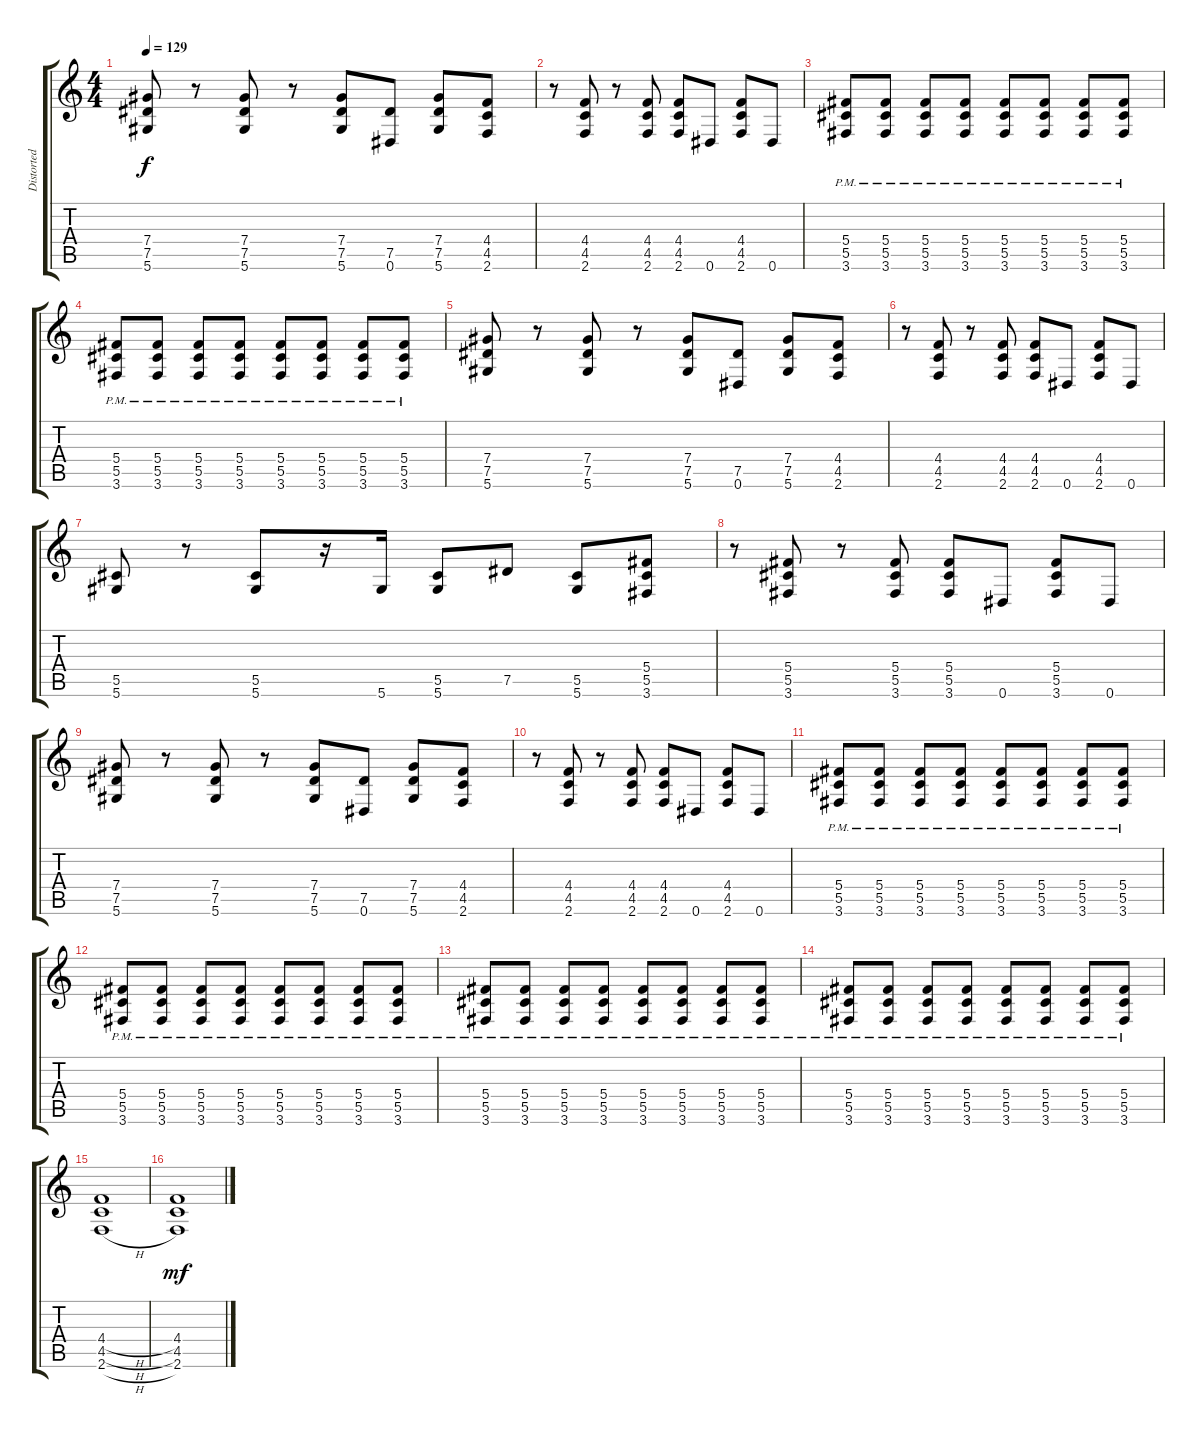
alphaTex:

\track ("Distorted Chorus (2 Guitars)" "Distorted ") {instrument distortionguitar}
\staff {score tabs}
\tuning (Eb4 Bb3 Gb3 Db3 Ab2 Eb2) {hide}
\ts (4 4)
\tempo 129
\clef g2
\ks c
(7.4 7.5 5.6).8{dy f} r.8 (7.4 7.5 5.6).8 r.8 (7.4 7.5 5.6).8 (7.5 0.6).8 (7.4 7.5 5.6).8 (4.4 4.5 2.6).8 |
r.8 (4.4 4.5 2.6).8 r.8 (4.4 4.5 2.6).8 (4.4 4.5 2.6).8 0.6.8 (4.4 4.5 2.6).8 0.6.8 |
(5.4{pm} 5.5{pm} 3.6).8 (5.4{pm} 5.5{pm} 3.6).8 (5.4{pm} 5.5{pm} 3.6).8 (5.4{pm} 5.5{pm} 3.6).8 (5.4{pm} 5.5{pm} 3.6).8 (5.4{pm} 5.5{pm} 3.6).8 (5.4{pm} 5.5{pm} 3.6).8 (5.4{pm} 5.5{pm} 3.6).8 |
(5.4{pm} 5.5{pm} 3.6).8 (5.4{pm} 5.5{pm} 3.6).8 (5.4{pm} 5.5{pm} 3.6).8 (5.4{pm} 5.5{pm} 3.6).8 (5.4{pm} 5.5{pm} 3.6).8 (5.4{pm} 5.5{pm} 3.6).8 (5.4{pm} 5.5{pm} 3.6).8 (5.4{pm} 5.5{pm} 3.6).8 |
(7.4 7.5 5.6).8 r.8 (7.4 7.5 5.6).8 r.8 (7.4 7.5 5.6).8 (7.5 0.6).8 (7.4 7.5 5.6).8 (4.4 4.5 2.6).8 |
r.8 (4.4 4.5 2.6).8 r.8 (4.4 4.5 2.6).8 (4.4 4.5 2.6).8 0.6.8 (4.4 4.5 2.6).8 0.6.8 |
(5.5 5.6).8 r.8 (5.5 5.6).8 r.16 5.6.16 (5.5 5.6).8 7.5.8 (5.5 5.6).8 (5.4 5.5 3.6).8 |
r.8 (5.4 5.5 3.6).8 r.8 (5.4 5.5 3.6).8 (5.4 5.5 3.6).8 0.6.8 (5.4 5.5 3.6).8 0.6.8 |
(7.4 7.5 5.6).8 r.8 (7.4 7.5 5.6).8 r.8 (7.4 7.5 5.6).8 (7.5 0.6).8 (7.4 7.5 5.6).8 (4.4 4.5 2.6).8 |
r.8 (4.4 4.5 2.6).8 r.8 (4.4 4.5 2.6).8 (4.4 4.5 2.6).8 0.6.8 (4.4 4.5 2.6).8 0.6.8 |
(5.4{pm} 5.5{pm} 3.6).8 (5.4{pm} 5.5{pm} 3.6).8 (5.4{pm} 5.5{pm} 3.6).8 (5.4{pm} 5.5{pm} 3.6).8 (5.4{pm} 5.5{pm} 3.6).8 (5.4{pm} 5.5{pm} 3.6).8 (5.4{pm} 5.5{pm} 3.6).8 (5.4{pm} 5.5{pm} 3.6).8 |
(5.4{pm} 5.5{pm} 3.6).8 (5.4{pm} 5.5{pm} 3.6).8 (5.4{pm} 5.5{pm} 3.6).8 (5.4{pm} 5.5{pm} 3.6).8 (5.4{pm} 5.5{pm} 3.6).8 (5.4{pm} 5.5{pm} 3.6).8 (5.4{pm} 5.5{pm} 3.6).8 (5.4{pm} 5.5{pm} 3.6).8 |
(5.4{pm} 5.5{pm} 3.6).8 (5.4{pm} 5.5{pm} 3.6).8 (5.4{pm} 5.5{pm} 3.6).8 (5.4{pm} 5.5{pm} 3.6).8 (5.4{pm} 5.5{pm} 3.6).8 (5.4{pm} 5.5{pm} 3.6).8 (5.4{pm} 5.5{pm} 3.6).8 (5.4{pm} 5.5{pm} 3.6).8 |
(5.4{pm} 5.5{pm} 3.6).8 (5.4{pm} 5.5{pm} 3.6).8 (5.4{pm} 5.5{pm} 3.6).8 (5.4{pm} 5.5{pm} 3.6).8 (5.4{pm} 5.5{pm} 3.6).8 (5.4{pm} 5.5{pm} 3.6).8 (5.4{pm} 5.5{pm} 3.6).8 (5.4{pm} 5.5{pm} 3.6).8 |
(4.4{h} 4.5{h} 2.6{h}).1 |
(4.4 4.5 2.6).1{dy mf}
